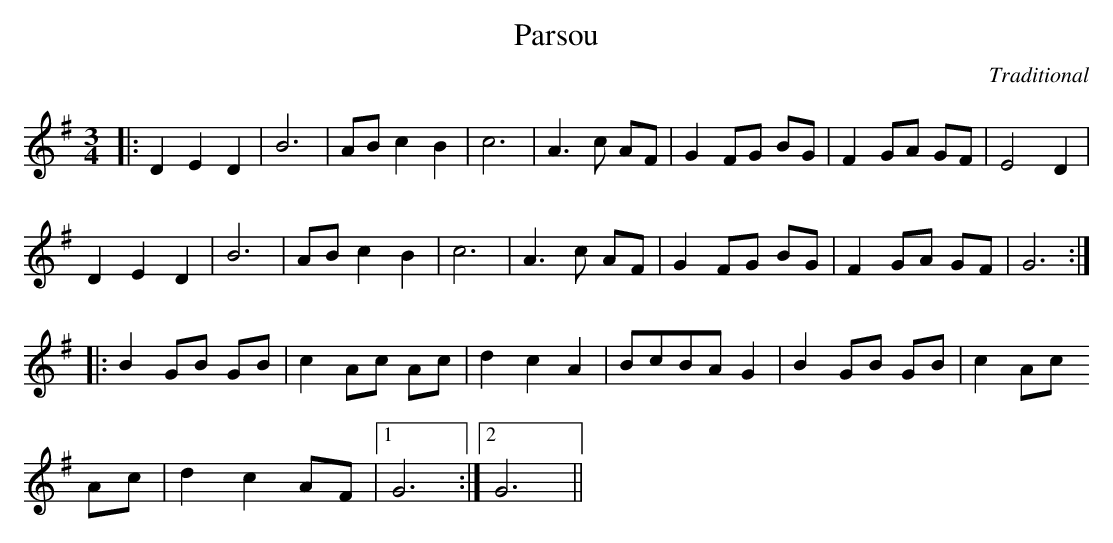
X:1
T:Parsou
M:3/4
L:1/4
C:Traditional
K:G
|:DED|B3|A/2B/2cB|c3| A>c  A/2F/2|GF/2G/2 B/2G/2|FG/2A/2 G/2F/2|E2 D|
DED|B3|A/2B/2cB|c3| A>c   A/2F/2|GF/2G/2 B/2G/2|FG/2A/2 G/2F/2|G3:|
|:BG/2B/2 G/2B/2|cA/2c/2 A/2c/2|dcA|B/2c/2B/2A/2G|BG/2B/2 G/2B/2|cA/2c/2
 A/2c/2|dcA/2F/2|1G3:|2G3||
